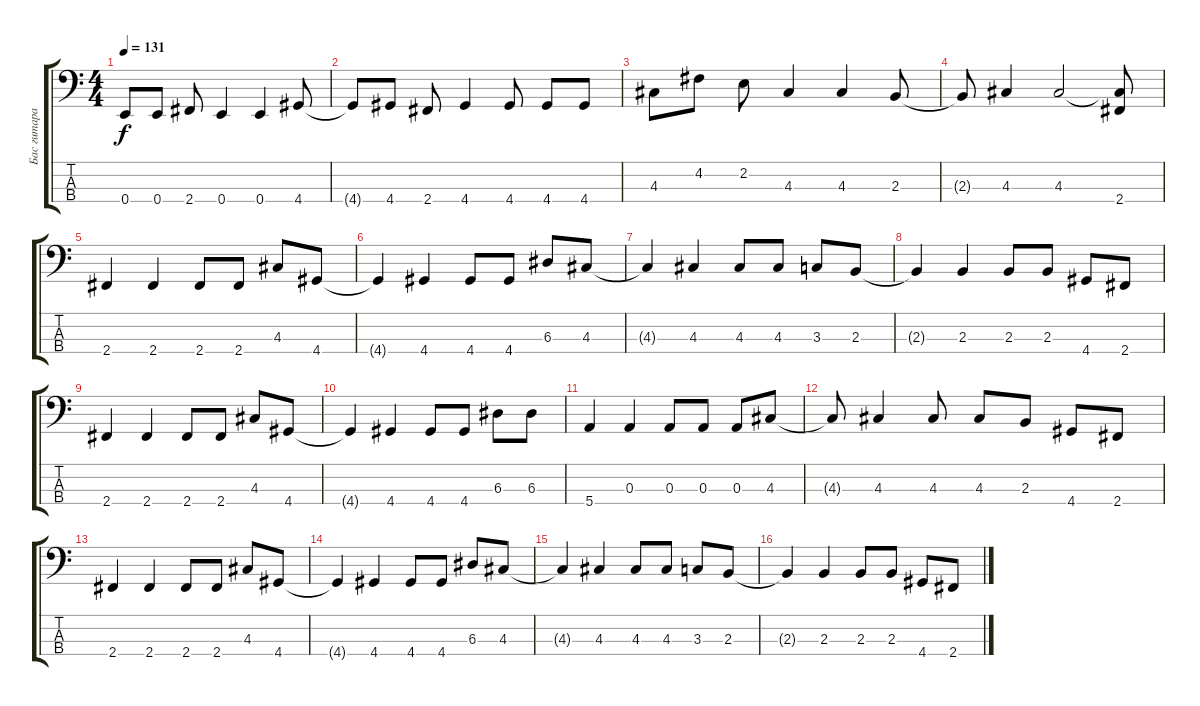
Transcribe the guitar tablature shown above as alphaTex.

\track ("Бас гитара" "Бас гитара") {instrument electricbassfinger}
\staff {score tabs}
\tuning (G2 D2 A1 E1) {hide}
\ts (4 4)
\tempo 131
\clef f4
\ks c
0.4.8{dy f} 0.4.8 2.4.8 0.4.4 0.4.4 4.4.8 |
4.4{t}.8 4.4.8 2.4.8 4.4.4 4.4.8 4.4.8 4.4.8 |
4.3.8 4.2.8 2.2.8 4.3.4 4.3.4 2.3.8 |
2.3{t}.8 4.3.4 4.3.2 (4.3{t} 2.4).8 |
2.4.4 2.4.4 2.4.8 2.4.8 4.3.8 4.4.8 |
4.4{t}.4 4.4.4 4.4.8 4.4.8 6.3.8 4.3.8 |
4.3{t}.4 4.3.4 4.3.8 4.3.8 3.3.8 2.3.8 |
2.3{t}.4 2.3.4 2.3.8 2.3.8 4.4.8 2.4.8 |
2.4.4 2.4.4 2.4.8 2.4.8 4.3.8 4.4.8 |
4.4{t}.4 4.4.4 4.4.8 4.4.8 6.3.8 6.3.8 |
5.4.4 0.3.4 0.3.8 0.3.8 0.3.8 4.3.8 |
4.3{t}.8 4.3.4 4.3.8 4.3.8 2.3.8 4.4.8 2.4.8 |
2.4.4 2.4.4 2.4.8 2.4.8 4.3.8 4.4.8 |
4.4{t}.4 4.4.4 4.4.8 4.4.8 6.3.8 4.3.8 |
4.3{t}.4 4.3.4 4.3.8 4.3.8 3.3.8 2.3.8 |
2.3{t}.4 2.3.4 2.3.8 2.3.8 4.4.8 2.4.8
